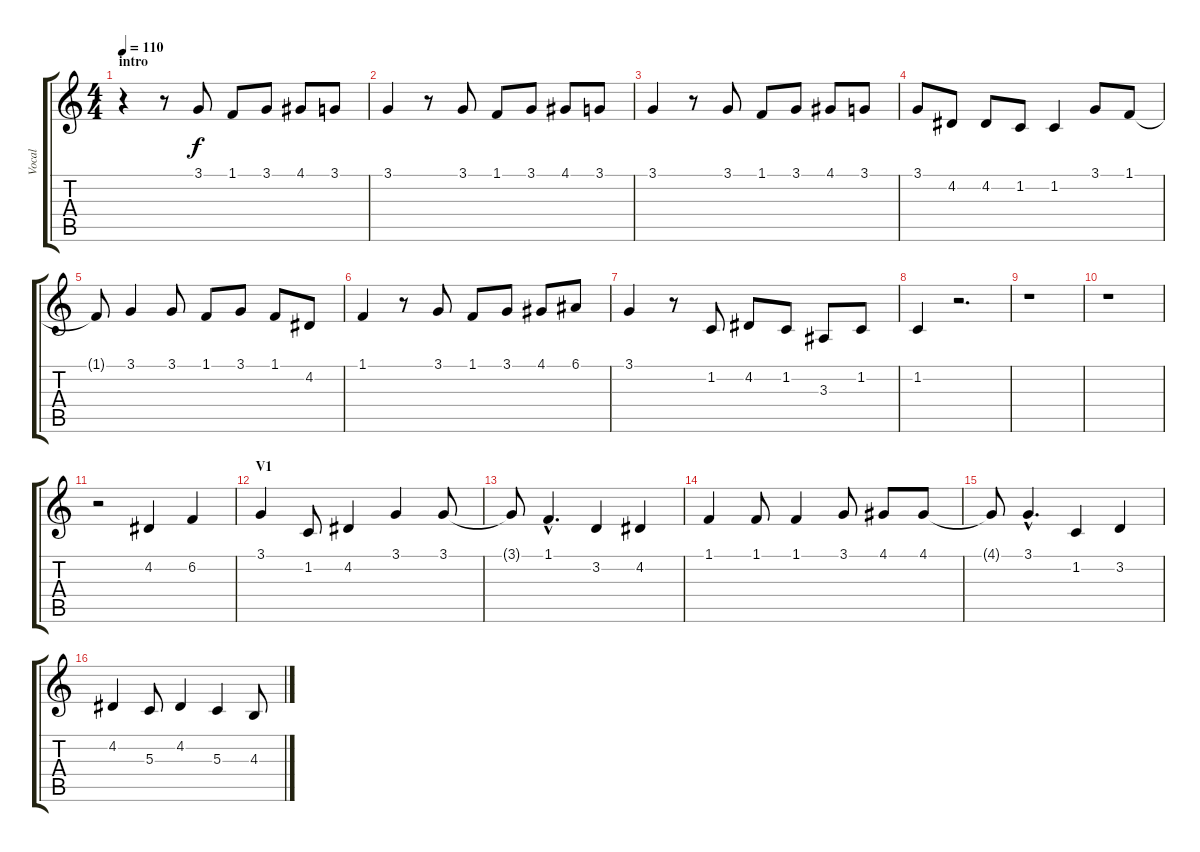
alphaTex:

\track ("Vocal" "Vocal") {instrument flute}
\staff {score tabs}
\tuning (E4 B3 G3 D3 A2 E2) {hide}
\ts (4 4)
\section ("" "intro")
\tempo 110
\clef g2
\ks c
r.4{dy f instrument flute} r.8 3.1.8 1.1.8 3.1.8 4.1.8 3.1.8 |
3.1.4 r.8 3.1.8 1.1.8 3.1.8 4.1.8 3.1.8 |
3.1.4 r.8 3.1.8 1.1.8 3.1.8 4.1.8 3.1.8 |
3.1.8 4.2.8 4.2.8 1.2.8 1.2.4 3.1.8 1.1.8 |
1.1{t}.8 3.1.4 3.1.8 1.1.8 3.1.8 1.1.8 4.2.8 |
1.1.4 r.8 3.1.8 1.1.8 3.1.8 4.1.8 6.1.8 |
3.1.4 r.8 1.2.8 4.2.8 1.2.8 3.3.8 1.2.8 |
1.2.4 r.2{d} |
r.1 |
r.1 |
r.2 4.2.4 6.2.4 |
\section ("" "V1")
3.1.4 1.2.8 4.2.4 3.1.4 3.1.8 |
3.1{t}.8 1.1{hac}.4{d} 3.2.4 4.2.4 |
1.1.4 1.1.8 1.1.4 3.1.8 4.1.8 4.1.8 |
4.1{t}.8 3.1{hac}.4{d} 1.2.4 3.2.4 |
4.2.4 5.3.8 4.2.4 5.3.4 4.3.8
